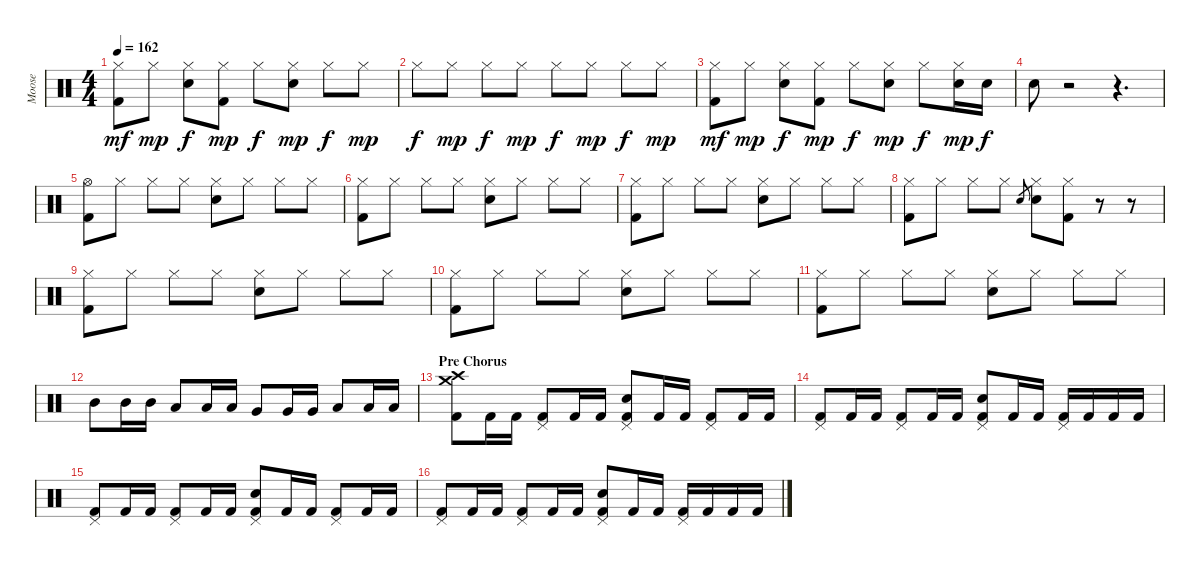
\track ("Moose" "Moose") {instrument percussion}
\staff {score}
\articulation defaults
\ts (4 4)
\tempo 162
\clef neutral
\ks c
("Kick (hit) 2" "Hi-Hat (closed)").8{dy mf} "Hi-Hat (closed)".8{dy mp} ("Snare (hit) 2" "Hi-Hat (closed)").8{dy f} ("Kick (hit) 2" "Hi-Hat (closed)").8{dy mp} "Hi-Hat (closed)".8{dy f} ("Snare (hit) 2" "Hi-Hat (closed)").8{dy mp} "Hi-Hat (closed)".8{dy f} "Hi-Hat (closed)".8{dy mp} |
"Hi-Hat (closed)".8{dy f} "Hi-Hat (closed)".8{dy mp} "Hi-Hat (closed)".8{dy f} "Hi-Hat (closed)".8{dy mp} "Hi-Hat (closed)".8{dy f} "Hi-Hat (closed)".8{dy mp} "Hi-Hat (closed)".8{dy f} "Hi-Hat (closed)".8{dy mp} |
("Kick (hit) 2" "Hi-Hat (closed)").8{dy mf} "Hi-Hat (closed)".8{dy mp} ("Snare (hit) 2" "Hi-Hat (closed)").8{dy f} ("Kick (hit) 2" "Hi-Hat (closed)").8{dy mp} "Hi-Hat (closed)".8{dy f} ("Snare (hit) 2" "Hi-Hat (closed)").8{dy mp} "Hi-Hat (closed)".8{dy f} ("Snare (hit) 2" "Hi-Hat (closed)").16{dy mp} "Snare (hit) 2".16{dy f} |
"Snare (hit) 2".8 r.2 r.4{d} |
("Kick (hit) 2" "Hi-Hat (open)").8 "Hi-Hat (closed)".8 "Hi-Hat (closed)".8 "Hi-Hat (closed)".8 ("Snare (hit) 2" "Hi-Hat (closed)").8 "Hi-Hat (closed)".8 "Hi-Hat (closed)".8 "Hi-Hat (closed)".8 |
("Kick (hit) 2" "Hi-Hat (closed)").8 "Hi-Hat (closed)".8 "Hi-Hat (closed)".8 "Hi-Hat (closed)".8 ("Snare (hit) 2" "Hi-Hat (closed)").8 "Hi-Hat (closed)".8 "Hi-Hat (closed)".8 "Hi-Hat (closed)".8 |
("Kick (hit) 2" "Hi-Hat (closed)").8 "Hi-Hat (closed)".8 "Hi-Hat (closed)".8 "Hi-Hat (closed)".8 ("Snare (hit) 2" "Hi-Hat (closed)").8 "Hi-Hat (closed)".8 "Hi-Hat (closed)".8 "Hi-Hat (closed)".8 |
("Kick (hit) 2" "Hi-Hat (closed)").8 "Hi-Hat (closed)".8 "Hi-Hat (closed)".8 "Hi-Hat (closed)".8 "Snare (hit) 2".8{gr} ("Snare (hit) 2" "Hi-Hat (closed)").8 ("Kick (hit) 2" "Hi-Hat (closed)").8 r.8 r.8 |
("Kick (hit) 2" "Hi-Hat (closed)").8 "Hi-Hat (closed)".8 "Hi-Hat (closed)".8 "Hi-Hat (closed)".8 ("Snare (hit) 2" "Hi-Hat (closed)").8 "Hi-Hat (closed)".8 "Hi-Hat (closed)".8 "Hi-Hat (closed)".8 |
("Kick (hit) 2" "Hi-Hat (closed)").8 "Hi-Hat (closed)".8 "Hi-Hat (closed)".8 "Hi-Hat (closed)".8 ("Snare (hit) 2" "Hi-Hat (closed)").8 "Hi-Hat (closed)".8 "Hi-Hat (closed)".8 "Hi-Hat (closed)".8 |
("Kick (hit) 2" "Hi-Hat (closed)").8 "Hi-Hat (closed)".8 "Hi-Hat (closed)".8 "Hi-Hat (closed)".8 ("Snare (hit) 2" "Hi-Hat (closed)").8 "Hi-Hat (closed)".8 "Hi-Hat (closed)".8 "Hi-Hat (closed)".8 |
"Mid Tom (hit)".8 "Mid Tom (hit)".16 "Mid Tom (hit)".16 "Low Tom (hit)".8 "Low Tom (hit)".16 "Low Tom (hit)".16 "Very Low Tom (hit)".8 "Very Low Tom (hit)".16 "Very Low Tom (hit)".16 "Low Floor Tom (hit)".8 "Low Floor Tom (hit)".16 "Low Floor Tom (hit)".16 |
\section ("" "Pre Chorus")
("Kick (hit) 2" "Crash high (hit)" "Crash medium (hit)").8 "Kick (hit) 2".16 "Kick (hit) 2".16 ("Kick (hit) 2" "Pedal Hi-Hat (hit)").8 "Kick (hit) 2".16 "Kick (hit) 2".16 ("Kick (hit) 2" "Snare (hit) 2" "Pedal Hi-Hat (hit)").8 "Kick (hit) 2".16 "Kick (hit) 2".16 ("Kick (hit) 2" "Pedal Hi-Hat (hit)").8 "Kick (hit) 2".16 "Kick (hit) 2".16 |
("Kick (hit) 2" "Pedal Hi-Hat (hit)").8 "Kick (hit) 2".16 "Kick (hit) 2".16 ("Kick (hit) 2" "Pedal Hi-Hat (hit)").8 "Kick (hit) 2".16 "Kick (hit) 2".16 ("Kick (hit) 2" "Snare (hit) 2" "Pedal Hi-Hat (hit)").8 "Kick (hit) 2".16 "Kick (hit) 2".16 ("Kick (hit) 2" "Pedal Hi-Hat (hit)").16 "Kick (hit) 2".16 "Kick (hit) 2".16 "Kick (hit) 2".16 |
("Kick (hit) 2" "Pedal Hi-Hat (hit)").8 "Kick (hit) 2".16 "Kick (hit) 2".16 ("Kick (hit) 2" "Pedal Hi-Hat (hit)").8 "Kick (hit) 2".16 "Kick (hit) 2".16 ("Kick (hit) 2" "Snare (hit) 2" "Pedal Hi-Hat (hit)").8 "Kick (hit) 2".16 "Kick (hit) 2".16 ("Kick (hit) 2" "Pedal Hi-Hat (hit)").8 "Kick (hit) 2".16 "Kick (hit) 2".16 |
("Kick (hit) 2" "Pedal Hi-Hat (hit)").8 "Kick (hit) 2".16 "Kick (hit) 2".16 ("Kick (hit) 2" "Pedal Hi-Hat (hit)").8 "Kick (hit) 2".16 "Kick (hit) 2".16 ("Kick (hit) 2" "Snare (hit) 2" "Pedal Hi-Hat (hit)").8 "Kick (hit) 2".16 "Kick (hit) 2".16 ("Kick (hit) 2" "Pedal Hi-Hat (hit)").16 "Kick (hit) 2".16 "Kick (hit) 2".16 "Kick (hit) 2".16
